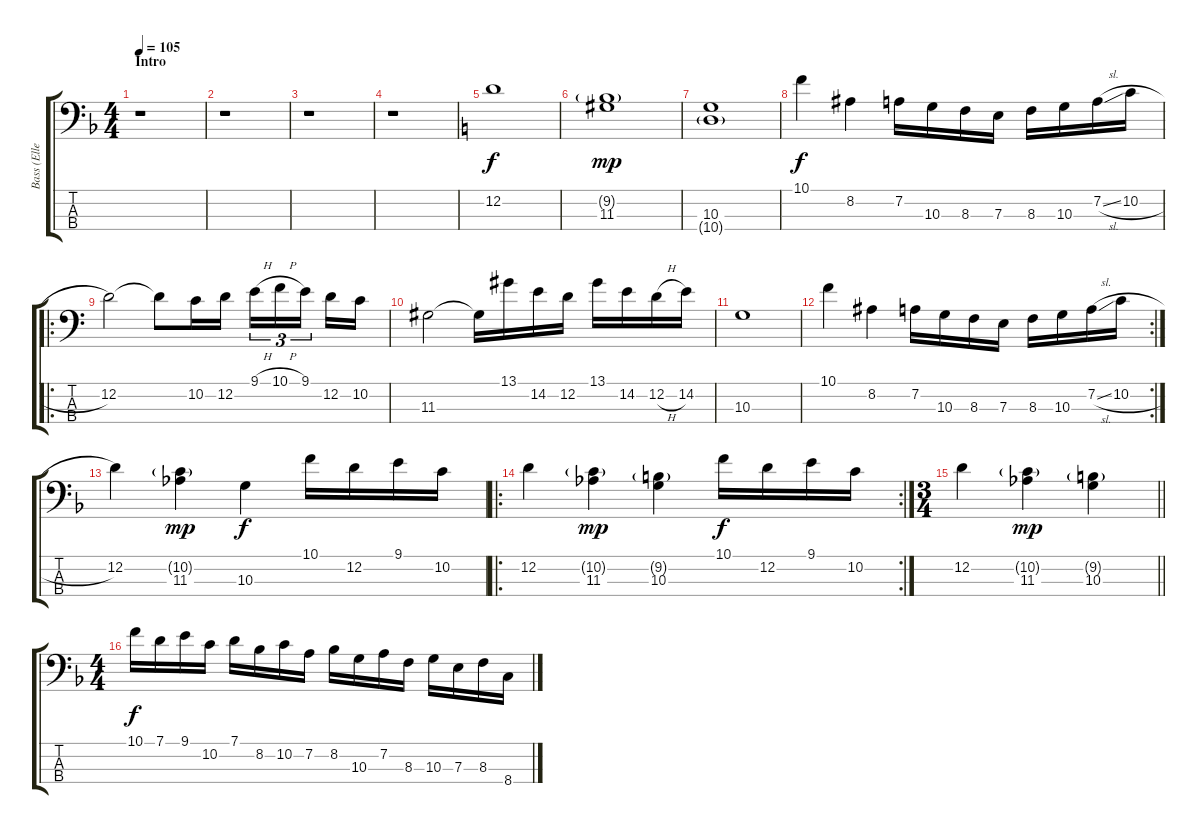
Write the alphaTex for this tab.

\track ("Bass (Ellefson)" "Bass (Elle") {instrument electricbasspick}
\staff {score tabs}
\tuning (G2 D2 A1 E1) {hide}
\ts (4 4)
\section ("" "Intro")
\tempo 105
\clef f4
\ks f
r.1{dy f instrument electricbasspick} |
r.1 |
r.1 |
r.1 |
\ks c
12.2.1 |
(9.2{g} 11.3).1{dy mp} |
(10.3 10.4{g}).1 |
10.1.4{dy f} 8.2.4 7.2.16 10.3.16 8.3.16 7.3.16 8.3.16 10.3.16 7.2{sl}.16 10.2{h}.16 |
\ro
12.2.2 12.2{t}.8 10.2.16 12.2.16 9.1{h}.16{tu (3 2)} 10.1{h}.16{tu (3 2)} 9.1.16{tu (3 2) beam splitsecondary} 12.2.16 10.2.16 |
11.3.2 11.3{t}.16 13.1.16 14.2.16 12.2.16 13.1.16 14.2.16 12.2{h}.16 14.2.16 |
10.3.1 |
\rc 2
10.1.4 8.2.4 7.2.16 10.3.16 8.3.16 7.3.16 8.3.16 10.3.16 7.2{sl}.16 10.2{h}.16 |
\ks f
12.2.4 (10.2{g} 11.3).4{dy mp} 10.3.4{dy f} 10.1.16 12.2.16 9.1.16 10.2.16 |
\ro
\rc 2
12.2.4 (10.2{g} 11.3).4{dy mp} (9.2{g} 10.3).4 10.1.16{dy f} 12.2.16 9.1.16 10.2.16 |
\ts (3 4)
\barLineRight lightlight
12.2.4 (10.2{g} 11.3).4{dy mp} (9.2{g} 10.3).4 |
\ts (4 4)
10.1.16{dy f} 7.1.16 9.1.16 10.2.16 7.1.16 8.2.16 10.2.16 7.2.16 8.2.16 10.3.16 7.2.16 8.3.16 10.3.16 7.3.16 8.3.16 8.4.16
